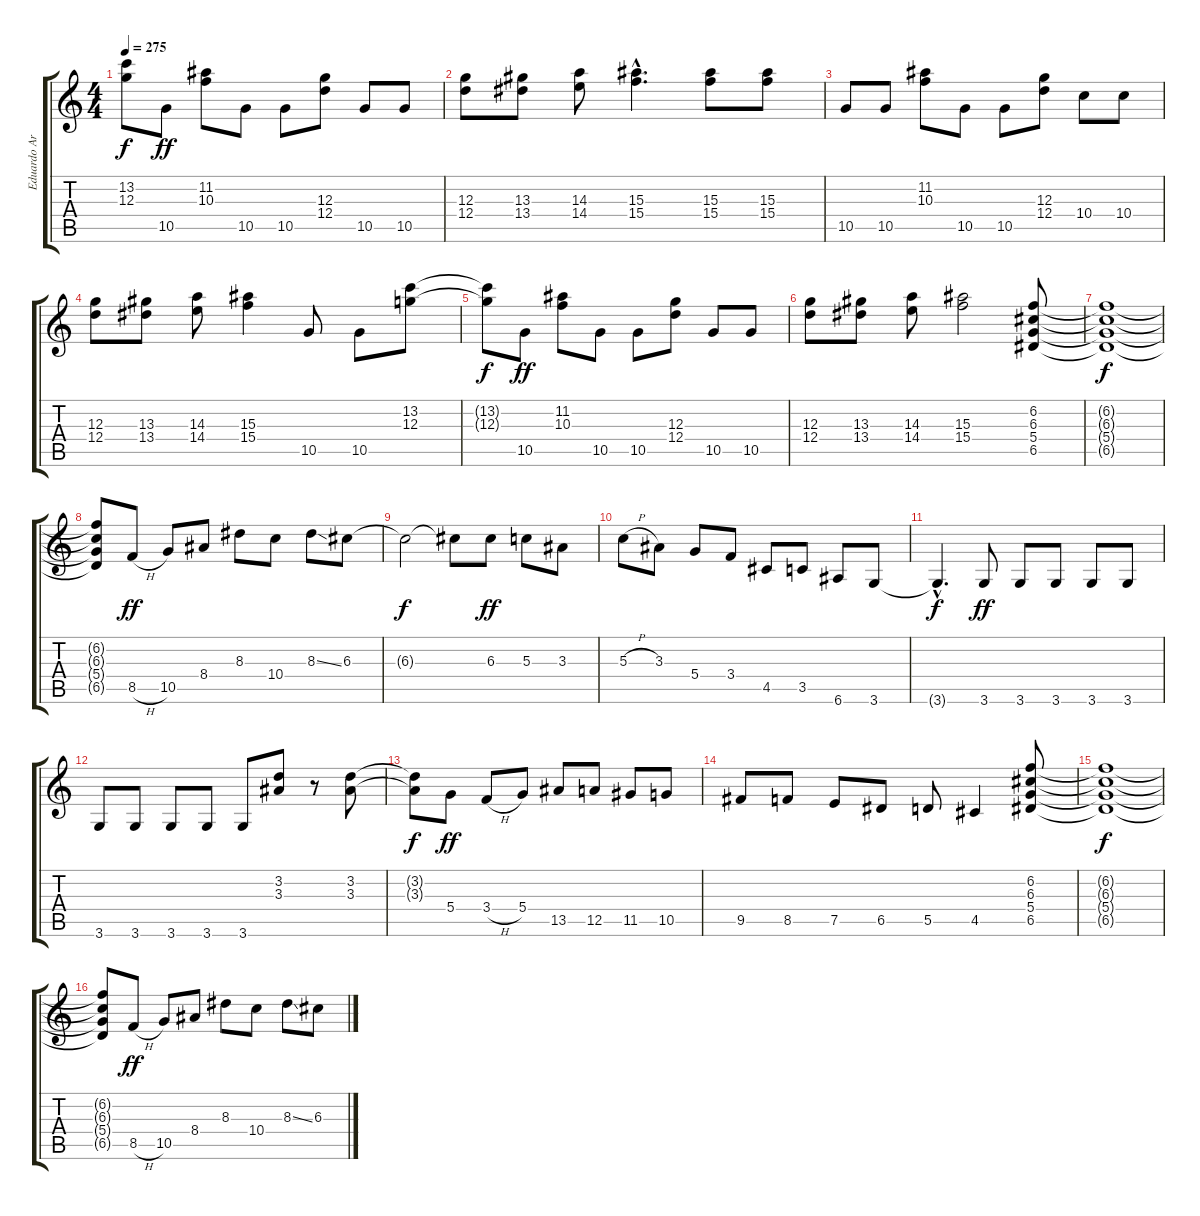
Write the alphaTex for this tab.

\track ("Eduardo Ardanuy" "Eduardo Ar") {instrument overdrivenguitar}
\staff {score tabs}
\tuning (E4 B3 G3 D3 A2 E2) {hide}
\ts (4 4)
\tempo 275
\clef g2
\ks c
(13.2{t} 12.3{t}).8{dy f} 10.5.8{dy ff} (11.2 10.3).8 10.5.8 10.5.8 (12.3 12.4).8 10.5.8 10.5.8 |
(12.3 12.4).8 (13.3 13.4).8 (14.3 14.4).8 (15.3{hac} 15.4{hac}).4{d} (15.3 15.4).8 (15.3 15.4).8 |
10.5.8 10.5.8 (11.2 10.3).8 10.5.8 10.5.8 (12.3 12.4).8 10.4.8 10.4.8 |
(12.3 12.4).8 (13.3 13.4).8 (14.3 14.4).8 (15.3 15.4).4 10.5.8 10.5.8 (13.2 12.3).8 |
(13.2{t} 12.3{t}).8{dy f} 10.5.8{dy ff} (11.2 10.3).8 10.5.8 10.5.8 (12.3 12.4).8 10.5.8 10.5.8 |
(12.3 12.4).8 (13.3 13.4).8 (14.3 14.4).8 (15.3 15.4).2 (6.2 6.3 5.4 6.5).8 |
(6.2{t} 6.3{t} 5.4{t} 6.5{t}).1{dy f} |
(6.2{t} 6.3{t} 5.4{t} 6.5{t}).8 8.5{h}.8{dy ff} 10.5.8 8.4.8 8.3.8 10.4.8 8.3{ss}.8 6.3.8 |
6.3{t}.2{dy f} 6.3{t}.8 6.3.8{dy ff} 5.3.8 3.3.8 |
5.3{h}.8 3.3.8 5.4.8 3.4.8 4.5.8 3.5.8 6.6.8 3.6.8 |
3.6{hac t}.4{d dy f} 3.6.8{dy ff} 3.6.8 3.6.8 3.6.8 3.6.8 |
3.6.8 3.6.8 3.6.8 3.6.8 3.6.8 (3.2 3.3).8 r.8 (3.2 3.3).8 |
(3.2{t} 3.3{t}).8{dy f} 5.4.8{dy ff} 3.4{h}.8 5.4.8 13.5.8 12.5.8 11.5.8 10.5.8 |
9.5.8 8.5.8 7.5.8 6.5.8 5.5.8 4.5.4 (6.2 6.3 5.4 6.5).8 |
(6.2{t} 6.3{t} 5.4{t} 6.5{t}).1{dy f} |
(6.2{t} 6.3{t} 5.4{t} 6.5{t}).8 8.5{h}.8{dy ff} 10.5.8 8.4.8 8.3.8 10.4.8 8.3{ss}.8 6.3.8
